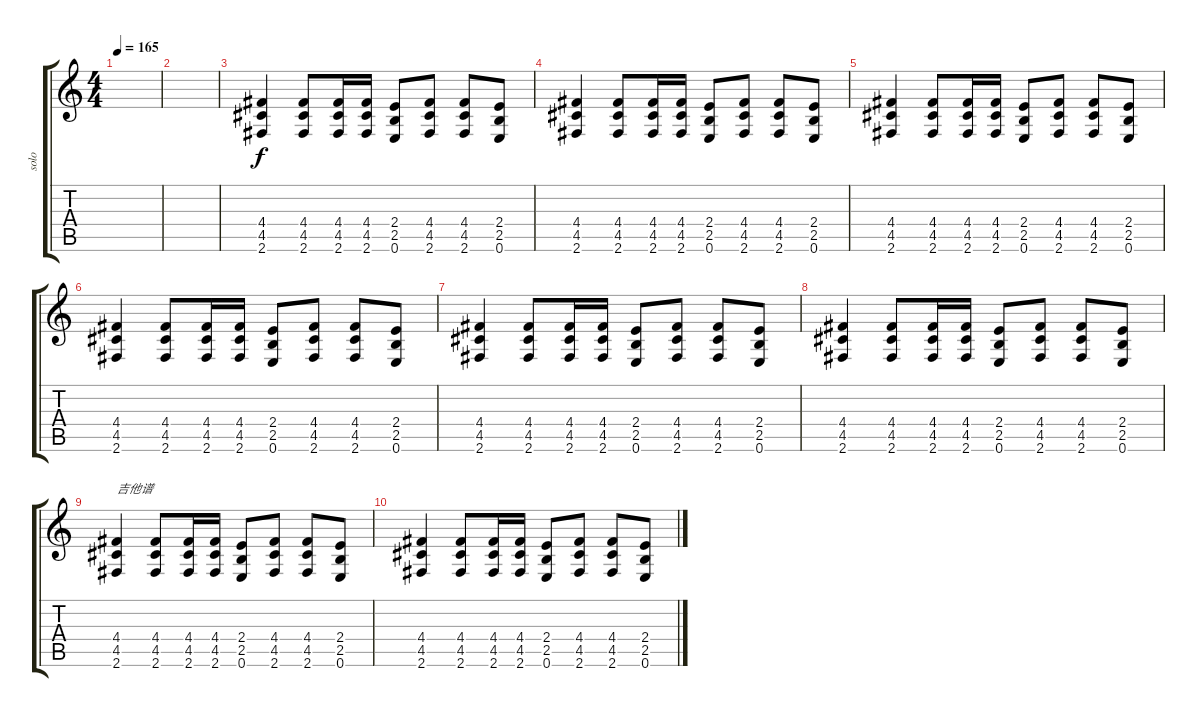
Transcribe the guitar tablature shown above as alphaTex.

\track ("solo" "solo") {instrument distortionguitar}
\staff {score tabs}
\tuning (E4 B3 G3 D3 A2 E2) {hide}
\ts (4 4)
\tempo 165
\clef g2
\ks c
|
|
(4.4 4.5 2.6).4 (4.4 4.5 2.6).8 (4.4 4.5 2.6).16 (4.4 4.5 2.6).16 (2.4 2.5 0.6).8 (4.4 4.5 2.6).8 (4.4 4.5 2.6).8 (2.4 2.5 0.6).8 |
(4.4 4.5 2.6).4 (4.4 4.5 2.6).8 (4.4 4.5 2.6).16 (4.4 4.5 2.6).16 (2.4 2.5 0.6).8 (4.4 4.5 2.6).8 (4.4 4.5 2.6).8 (2.4 2.5 0.6).8 |
(4.4 4.5 2.6).4 (4.4 4.5 2.6).8 (4.4 4.5 2.6).16 (4.4 4.5 2.6).16 (2.4 2.5 0.6).8 (4.4 4.5 2.6).8 (4.4 4.5 2.6).8 (2.4 2.5 0.6).8 |
(4.4 4.5 2.6).4 (4.4 4.5 2.6).8 (4.4 4.5 2.6).16 (4.4 4.5 2.6).16 (2.4 2.5 0.6).8 (4.4 4.5 2.6).8 (4.4 4.5 2.6).8 (2.4 2.5 0.6).8 |
(4.4 4.5 2.6).4 (4.4 4.5 2.6).8 (4.4 4.5 2.6).16 (4.4 4.5 2.6).16 (2.4 2.5 0.6).8 (4.4 4.5 2.6).8 (4.4 4.5 2.6).8 (2.4 2.5 0.6).8 |
(4.4 4.5 2.6).4 (4.4 4.5 2.6).8 (4.4 4.5 2.6).16 (4.4 4.5 2.6).16 (2.4 2.5 0.6).8 (4.4 4.5 2.6).8 (4.4 4.5 2.6).8 (2.4 2.5 0.6).8 |
(4.4 4.5 2.6).4{txt "吉他谱"} (4.4 4.5 2.6).8 (4.4 4.5 2.6).16 (4.4 4.5 2.6).16 (2.4 2.5 0.6).8 (4.4 4.5 2.6).8 (4.4 4.5 2.6).8 (2.4 2.5 0.6).8 |
(4.4 4.5 2.6).4 (4.4 4.5 2.6).8 (4.4 4.5 2.6).16 (4.4 4.5 2.6).16 (2.4 2.5 0.6).8 (4.4 4.5 2.6).8 (4.4 4.5 2.6).8 (2.4 2.5 0.6).8
